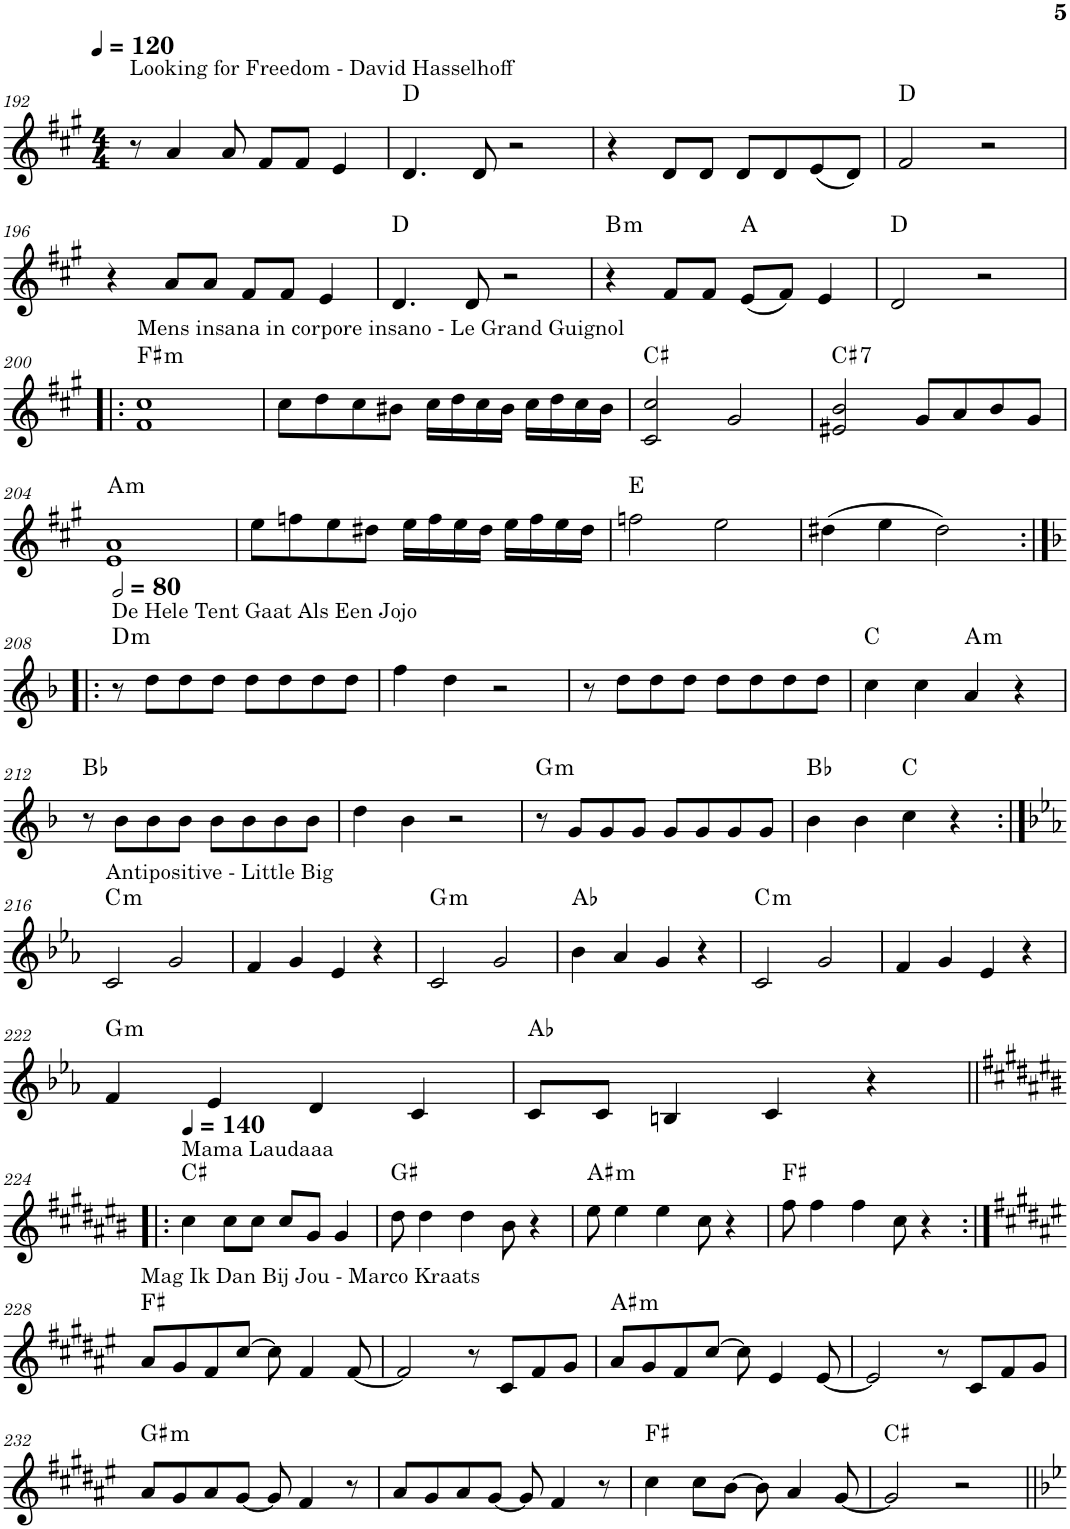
**kern	**harte
*part1	*part1
*staff1	*
*I"Piano	*
*I'Pno.	*
!!LO:PB:g=z
*clefG2	*
*Trd1c2	*
*k[f#c#g#]	*
*M4/4	*
*MM120	*
=192	=192
!LO:TX:a:t=Looking for Freedom - David Hasselhoff	!
8r	.
4a/	.
8a/	.
8f#/L	.
8f#/J	.
4e/	.
=193	=193
4.d/	D:maj
8d/	.
2r	.
=194	=194
4r	.
8d/L	.
8d/J	.
8d/L	.
8d/	.
(8e/	.
8d/J)	.
=195	=195
2f#/	D:maj
2r	.
!!LO:LB:g=z
=196	=196
4r	.
8a/L	.
8a/J	.
8f#/L	.
8f#/J	.
4e/	.
=197	=197
4.d/	D:maj
8d/	.
2r	.
=198	=198
!	!LO:H:kt=m
4r	B:min
8f#/L	.
8f#/J	.
(8e/L	A:maj
8f#/J)	.
4e/	.
=199	=199
2d/	D:maj
2r	.
!!LO:LB:g=z
=200!|:	=200!|:
!LO:TX:a:t=Mens insana in corpore insano - Le Grand Guignol	!LO:H:kt=m
1f# 1cc#	F#:min
=201	=201
8cc#\L	.
8dd\	.
8cc#\	.
8b#X\J	.
16cc#\LL	.
16dd\	.
16cc#\	.
16b#\JJ	.
16cc#\LL	.
16dd\	.
16cc#\	.
16b#\JJ	.
=202	=202
2c#/ 2cc#/	C#:maj
2g#/	.
=203	=203
!	!LO:H:kt=7
2e#X/ 2b/	C#:7
8g#/L	.
8a/	.
8b/	.
8g#/J	.
!!LO:LB:g=z
=204	=204
!	!LO:H:kt=m
1e 1a	A:min
=205	=205
8ee\L	.
8ffn\	.
8ee\	.
8dd#X\J	.
16ee\LL	.
16ff\	.
16ee\	.
16dd#\JJ	.
16ee\LL	.
16ff\	.
16ee\	.
16dd#\JJ	.
=206	=206
2ffn\	E:maj
2ee\	.
=207	=207
(4dd#X\	.
4ee\	.
2dd#\)	.
!!LO:LB:g=z
=208:|!|:	=208:|!|:
*k[b-]	*
*MM160	*
!LO:TX:a:t=De Hele Tent Gaat Als Een Jojo	!LO:H:kt=m
8r	D:min
8dd\L	.
8dd\	.
8dd\J	.
8dd\L	.
8dd\	.
8dd\	.
8dd\J	.
=209	=209
4ff\	.
4dd\	.
2r	.
=210	=210
8r	.
8dd\L	.
8dd\	.
8dd\J	.
8dd\L	.
8dd\	.
8dd\	.
8dd\J	.
=211	=211
4cc\	C:maj
4cc\	.
!	!LO:H:kt=m
4a/	A:min
4r	.
!!LO:LB:g=z
=212	=212
8r	Bb:maj
8b-\L	.
8b-\	.
8b-\J	.
8b-\L	.
8b-\	.
8b-\	.
8b-\J	.
=213	=213
4dd\	.
4b-\	.
2r	.
=214	=214
!	!LO:H:kt=m
8r	G:min
8g/L	.
8g/	.
8g/J	.
8g/L	.
8g/	.
8g/	.
8g/J	.
=215	=215
4b-\	Bb:maj
4b-\	.
4cc\	C:maj
4r	.
!!LO:LB:g=z
=216:|!	=216:|!
*k[b-e-a-]	*
!LO:TX:a:t=Antipositive - Little Big	!LO:H:kt=m
2c/	C:min
2g/	.
=217	=217
4f/	.
4g/	.
4e-/	.
4r	.
=218	=218
!	!LO:H:kt=m
2c/	G:min
2g/	.
=219	=219
4b-\	Ab:maj
4a-/	.
4g/	.
4r	.
=220	=220
!	!LO:H:kt=m
2c/	C:min
2g/	.
=221	=221
4f/	.
4g/	.
4e-/	.
4r	.
!!LO:LB:g=z
=222	=222
!	!LO:H:kt=m
4f/	G:min
4e-/	.
4d/	.
4c/	.
=223	=223
8c/L	Ab:maj
8c/J	.
4Bn/	.
4c/	.
4r	.
!!LO:LB:g=z
=224!|:	=224!|:
*k[f#c#g#d#a#e#b#]	*
*MM140	*
!LO:TX:a:t=Mama Laudaaa	!
4cc#\	C#:maj
8cc#\L	.
8cc#\J	.
8cc#/L	.
8g#/J	.
4g#/	.
=225	=225
8dd#\	G#:maj
4dd#\	.
4dd#\	.
8b#\	.
4r	.
=226	=226
!	!LO:H:kt=m
8ee#\	A#:min
4ee#\	.
4ee#\	.
8cc#\	.
4r	.
=227	=227
8ff#\	F#:maj
4ff#\	.
4ff#\	.
8cc#\	.
4r	.
!!LO:LB:g=z
=228:|!	=228:|!
*k[f#c#g#d#a#e#]	*
!LO:TX:a:t=Mag Ik Dan Bij Jou - Marco Kraats	!
8a#/L	F#:maj
8g#/	.
8f#/	.
[8cc#/J	.
8cc#\]	.
4f#/	.
[8f#/	.
=229	=229
2f#/]	.
8r	.
8c#/L	.
8f#/	.
8g#/J	.
=230	=230
!	!LO:H:kt=m
8a#/L	A#:min
8g#/	.
8f#/	.
[8cc#/J	.
8cc#\]	.
4e#/	.
[8e#/	.
=231	=231
2e#/]	.
8r	.
8c#/L	.
8f#/	.
8g#/J	.
!!LO:LB:g=z
=232	=232
!	!LO:H:kt=m
8a#/L	G#:min
8g#/	.
8a#/	.
[8g#/J	.
8g#/]	.
4f#/	.
8r	.
=233	=233
8a#/L	.
8g#/	.
8a#/	.
[8g#/J	.
8g#/]	.
4f#/	.
8r	.
=234	=234
4cc#\	F#:maj
8cc#\L	.
[8b\J	.
8b\]	.
4a#/	.
[8g#/	.
=235	=235
2g#/]	C#:maj
2r	.
=||	=||
*-	*-
